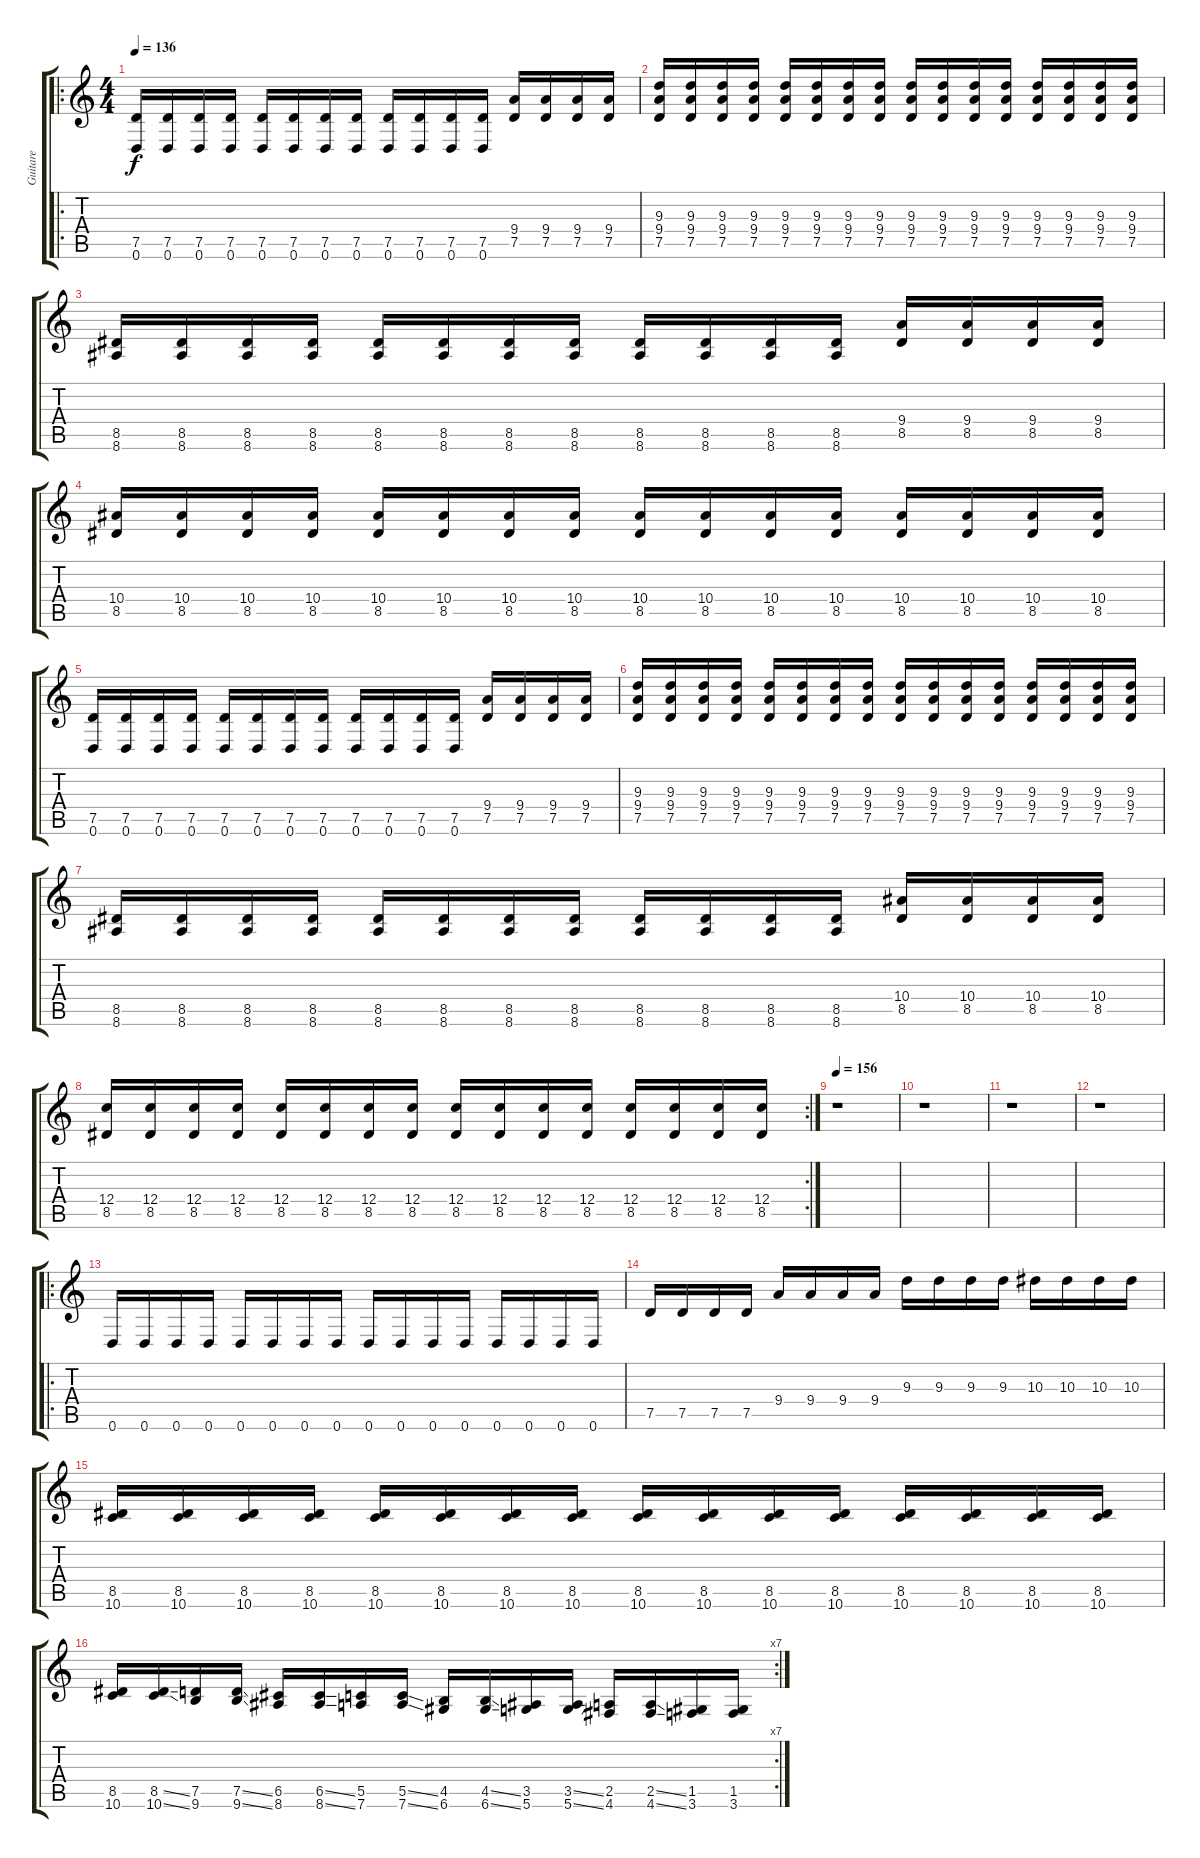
\track ("Guitare" "Guitare") {instrument distortionguitar}
\staff {score tabs}
\tuning (D4 A3 F3 C3 G2 D2) {hide}
\ro
\ts (4 4)
\tempo 136
\clef g2
\ks c
(7.5 0.6).16{dy f} (7.5 0.6).16 (7.5 0.6).16 (7.5 0.6).16 (7.5 0.6).16 (7.5 0.6).16 (7.5 0.6).16 (7.5 0.6).16 (7.5 0.6).16 (7.5 0.6).16 (7.5 0.6).16 (7.5 0.6).16 (9.4 7.5).16 (9.4 7.5).16 (9.4 7.5).16 (9.4 7.5).16 |
(9.3 9.4 7.5).16 (9.3 9.4 7.5).16 (9.3 9.4 7.5).16 (9.3 9.4 7.5).16 (9.3 9.4 7.5).16 (9.3 9.4 7.5).16 (9.3 9.4 7.5).16 (9.3 9.4 7.5).16 (9.3 9.4 7.5).16 (9.3 9.4 7.5).16 (9.3 9.4 7.5).16 (9.3 9.4 7.5).16 (9.3 9.4 7.5).16 (9.3 9.4 7.5).16 (9.3 9.4 7.5).16 (9.3 9.4 7.5).16 |
(8.5 8.6).16 (8.5 8.6).16 (8.5 8.6).16 (8.5 8.6).16 (8.5 8.6).16 (8.5 8.6).16 (8.5 8.6).16 (8.5 8.6).16 (8.5 8.6).16 (8.5 8.6).16 (8.5 8.6).16 (8.5 8.6).16 (9.4 8.5).16 (9.4 8.5).16 (9.4 8.5).16 (9.4 8.5).16 |
(10.4 8.5).16 (10.4 8.5).16 (10.4 8.5).16 (10.4 8.5).16 (10.4 8.5).16 (10.4 8.5).16 (10.4 8.5).16 (10.4 8.5).16 (10.4 8.5).16 (10.4 8.5).16 (10.4 8.5).16 (10.4 8.5).16 (10.4 8.5).16 (10.4 8.5).16 (10.4 8.5).16 (10.4 8.5).16 |
(7.5 0.6).16 (7.5 0.6).16 (7.5 0.6).16 (7.5 0.6).16 (7.5 0.6).16 (7.5 0.6).16 (7.5 0.6).16 (7.5 0.6).16 (7.5 0.6).16 (7.5 0.6).16 (7.5 0.6).16 (7.5 0.6).16 (9.4 7.5).16 (9.4 7.5).16 (9.4 7.5).16 (9.4 7.5).16 |
(9.3 9.4 7.5).16 (9.3 9.4 7.5).16 (9.3 9.4 7.5).16 (9.3 9.4 7.5).16 (9.3 9.4 7.5).16 (9.3 9.4 7.5).16 (9.3 9.4 7.5).16 (9.3 9.4 7.5).16 (9.3 9.4 7.5).16 (9.3 9.4 7.5).16 (9.3 9.4 7.5).16 (9.3 9.4 7.5).16 (9.3 9.4 7.5).16 (9.3 9.4 7.5).16 (9.3 9.4 7.5).16 (9.3 9.4 7.5).16 |
(8.5 8.6).16 (8.5 8.6).16 (8.5 8.6).16 (8.5 8.6).16 (8.5 8.6).16 (8.5 8.6).16 (8.5 8.6).16 (8.5 8.6).16 (8.5 8.6).16 (8.5 8.6).16 (8.5 8.6).16 (8.5 8.6).16 (10.4 8.5).16 (10.4 8.5).16 (10.4 8.5).16 (10.4 8.5).16 |
\rc 2
(12.4 8.5).16 (12.4 8.5).16 (12.4 8.5).16 (12.4 8.5).16 (12.4 8.5).16 (12.4 8.5).16 (12.4 8.5).16 (12.4 8.5).16 (12.4 8.5).16 (12.4 8.5).16 (12.4 8.5).16 (12.4 8.5).16 (12.4 8.5).16 (12.4 8.5).16 (12.4 8.5).16 (12.4 8.5).16 |
\tempo 156
r.1 |
r.1 |
r.1 |
r.1 |
\ro
0.6.16 0.6.16 0.6.16 0.6.16 0.6.16 0.6.16 0.6.16 0.6.16 0.6.16 0.6.16 0.6.16 0.6.16 0.6.16 0.6.16 0.6.16 0.6.16 |
7.5.16 7.5.16 7.5.16 7.5.16 9.4.16 9.4.16 9.4.16 9.4.16 9.3.16 9.3.16 9.3.16 9.3.16 10.3.16 10.3.16 10.3.16 10.3.16 |
(8.5 10.6).16 (8.5 10.6).16 (8.5 10.6).16 (8.5 10.6).16 (8.5 10.6).16 (8.5 10.6).16 (8.5 10.6).16 (8.5 10.6).16 (8.5 10.6).16 (8.5 10.6).16 (8.5 10.6).16 (8.5 10.6).16 (8.5 10.6).16 (8.5 10.6).16 (8.5 10.6).16 (8.5 10.6).16 |
\rc 7
(8.5 10.6).16 (8.5{ss} 10.6{ss}).16 (7.5 9.6).16 (7.5{ss} 9.6{ss}).16 (6.5 8.6).16 (6.5{ss} 8.6{ss}).16 (5.5 7.6).16 (5.5{ss} 7.6{ss}).16 (4.5 6.6).16 (4.5{ss} 6.6{ss}).16 (3.5 5.6).16 (3.5{ss} 5.6{ss}).16 (2.5 4.6).16 (2.5{ss} 4.6{ss}).16 (1.5 3.6).16 (1.5 3.6).16
